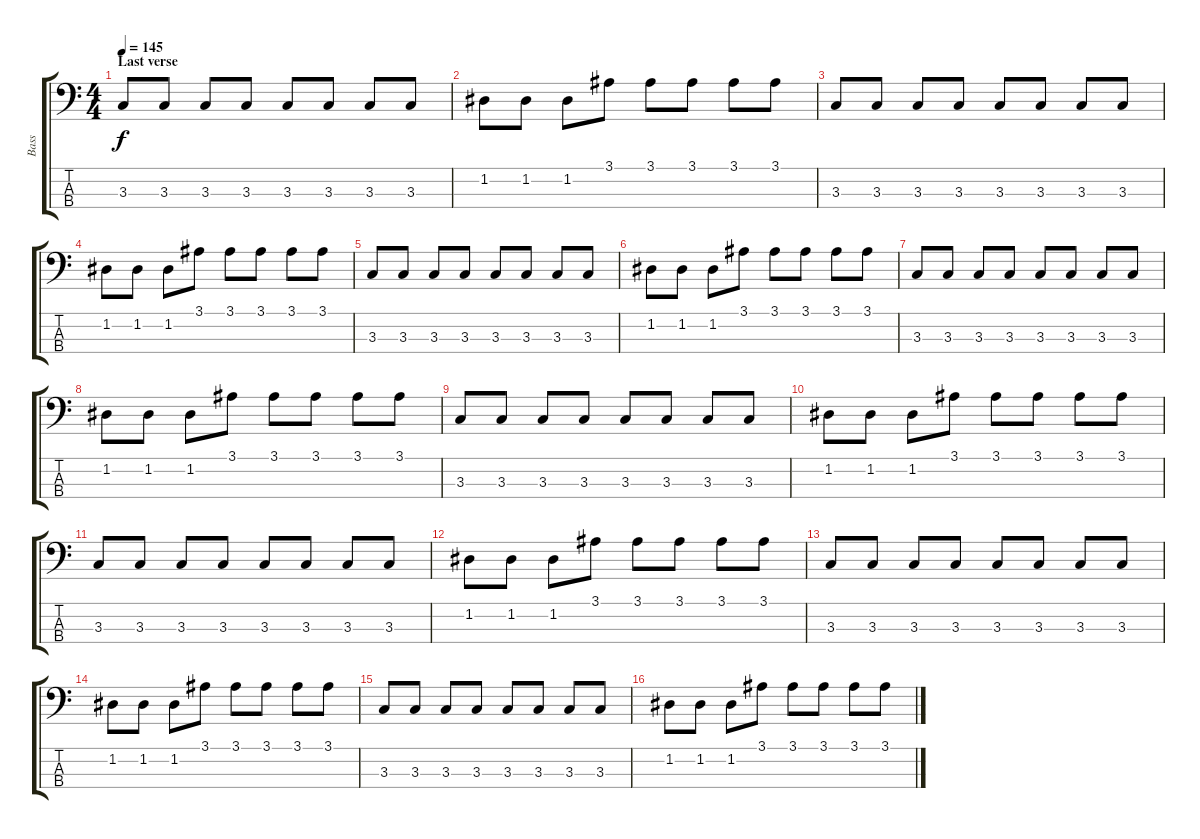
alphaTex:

\track ("Bass" "Bass") {instrument electricbasspick}
\staff {score tabs}
\tuning (G2 D2 A1 E1) {hide}
\ts (4 4)
\section ("" "Last verse")
\tempo 145
\clef f4
\ks c
3.3.8{dy f} 3.3.8 3.3.8 3.3.8 3.3.8 3.3.8 3.3.8 3.3.8 |
1.2.8 1.2.8 1.2.8 3.1.8 3.1.8 3.1.8 3.1.8 3.1.8 |
3.3.8 3.3.8 3.3.8 3.3.8 3.3.8 3.3.8 3.3.8 3.3.8 |
1.2.8 1.2.8 1.2.8 3.1.8 3.1.8 3.1.8 3.1.8 3.1.8 |
3.3.8 3.3.8 3.3.8 3.3.8 3.3.8 3.3.8 3.3.8 3.3.8 |
1.2.8 1.2.8 1.2.8 3.1.8 3.1.8 3.1.8 3.1.8 3.1.8 |
3.3.8 3.3.8 3.3.8 3.3.8 3.3.8 3.3.8 3.3.8 3.3.8 |
1.2.8 1.2.8 1.2.8 3.1.8 3.1.8 3.1.8 3.1.8 3.1.8 |
3.3.8 3.3.8 3.3.8 3.3.8 3.3.8 3.3.8 3.3.8 3.3.8 |
1.2.8 1.2.8 1.2.8 3.1.8 3.1.8 3.1.8 3.1.8 3.1.8 |
3.3.8 3.3.8 3.3.8 3.3.8 3.3.8 3.3.8 3.3.8 3.3.8 |
1.2.8 1.2.8 1.2.8 3.1.8 3.1.8 3.1.8 3.1.8 3.1.8 |
3.3.8 3.3.8 3.3.8 3.3.8 3.3.8 3.3.8 3.3.8 3.3.8 |
1.2.8 1.2.8 1.2.8 3.1.8 3.1.8 3.1.8 3.1.8 3.1.8 |
3.3.8 3.3.8 3.3.8 3.3.8 3.3.8 3.3.8 3.3.8 3.3.8 |
1.2.8 1.2.8 1.2.8 3.1.8 3.1.8 3.1.8 3.1.8 3.1.8
